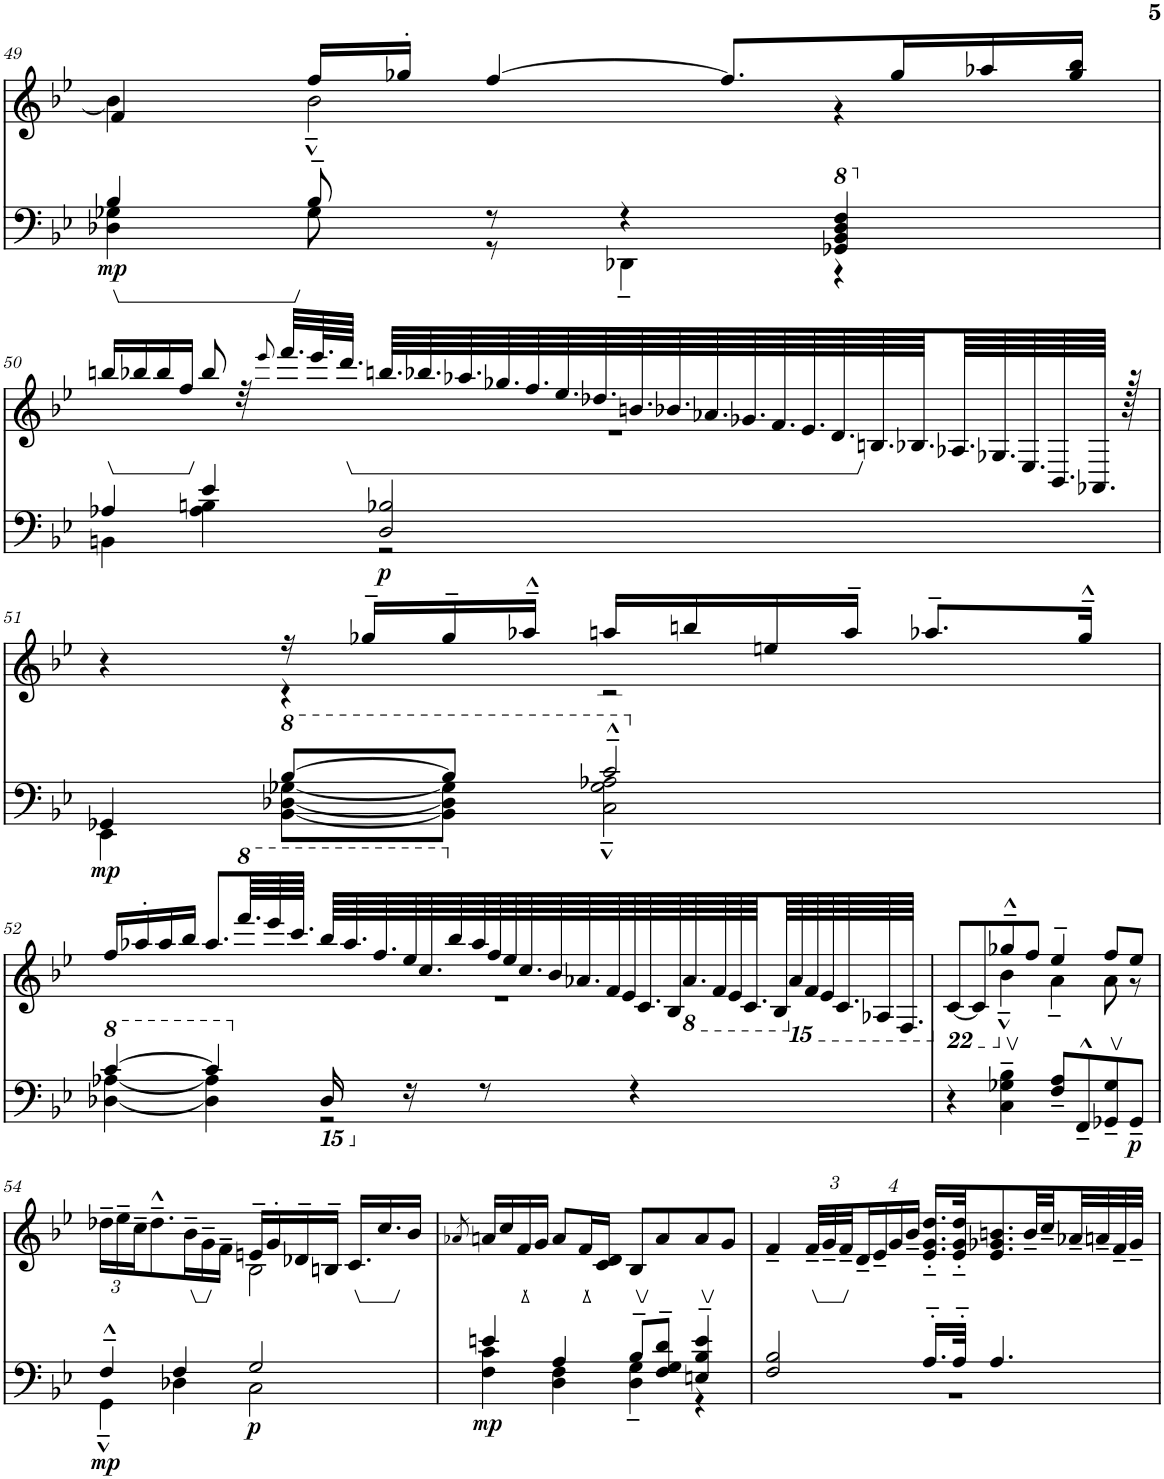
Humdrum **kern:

**kern	**kern	**dynam
*part1	*part1	*part1
*staff2	*staff1	*staff1/2
*I"Piano	*	*
*I'Pno.	*	*
!!LO:PB:g=z
*clefF4	*clefG2	*
*k[b-e-]	*k[b-e-]	*
*M4/4	*M4/4	*
=49	=49	=49
*^	*^	*
!	!	!	!	!LO:DY:b=2
4B-/	4D-X\ 4G-X\	4f/	4b-\]	mp
8B-~/	8G-\	16ff/LL	2b-~^^\	.
.	.	16gg-X'/JJ	.	.
8r	8r	[4ff/	.	.
4r	4DD-X~\	.	.	.
.	.	8.ff/L]	.	.
*8va	*	*	*	*
4G-X/ 4B-/ 4d-/ 4f/	4r	.	4r	.
.	.	16gg-/L	.	.
.	.	16aa-X/	.	.
.	.	16gg-/ 16bb-/JJ	.	.
!!LO:LB:g=z	!!
=50	=50	=50	=50	=50
*X8va	*	*	*	*
4A-X/	4BBn\	16bbn/LL	1r	.
.	.	16bb-X/	.	.
.	.	16bb-/	.	.
.	.	16ff/JJ	.	.
4e-/	4A-\ 4Bn\	8bb-/	.	.
.	.	32r	.	.
.	.	8qeee-/	.	.
.	.	32.fff/LLL	.	.
.	.	64.eee-/L	.	.
.	.	64.ddd/JJJJ	.	.
!	!	!	!	!LO:DY:b=2
2D/ 2B-X/	2r	64.bbn/LLLL	.	p
.	.	64.bb-X/	.	.
.	.	64.aa-X/	.	.
.	.	64.gg-X/	.	.
.	.	64.ff/	.	.
.	.	64.ee-/	.	.
.	.	64.dd-X/	.	.
.	.	64.bn/	.	.
.	.	64.b-X/	.	.
.	.	64.a-X/	.	.
.	.	64.g-X/	.	.
.	.	64.f/	.	.
.	.	64.e-/	.	.
.	.	64.d/	.	.
.	.	64.Bn/	.	.
.	.	64.B-X/	.	.
.	.	64.A-X/	.	.
.	.	64.G-X/	.	.
.	.	64.E-/	.	.
.	.	64.BB-/	.	.
.	.	64.AA-X/JJJJ	.	.
.	.	128r	.	.
!!LO:LB:g=z	!!
=51	=51	=51	=51	=51
!	!	!	!	!LO:DY:b=2
4GG-X/	4EE-\	4r	4ryy	mp
*8va	*	*	*	*
[8b-/L	[8B-\ [8d-X\ [8g-X\L	16r	4r	.
.	.	16gg-X~/LL	.	.
8b-/J]	8B-\] 8d-\] 8g-\]J	16gg-~/	.	.
.	.	16aa-X~^^/JJ	.	.
2cc~^^/	2c\~^^ 2g-\~^^ 2a-X\~^^	16aan/LL	2r	.
.	.	16bbn/	.	.
.	.	16een/	.	.
.	.	16aa~/JJ	.	.
.	.	8.aa-X~/L	.	.
.	.	16gg-~^^/Jk	.	.
!!LO:LB:g=z	!!
=52	=52	=52	=52	=52
*X8va	*	*	*	*
*8va	*	*	*	*
[4cc/	[4d-X\ [4a-X\	16ff/LL	1r	.
.	.	16aa-X'/	.	.
.	.	16aa-/	.	.
.	.	16bb-/JJ	.	.
4cc/]	4d-\] 4a-\]	8.aa-/L	.	.
*	*	*8va	*	*
.	.	64.ffff/LLL	.	.
.	.	64eeee-/	.	.
.	.	64.cccc/JJJJ	.	.
*X8va	*	*	*	*
*15ba	*	*	*	*
16DDD-/	2r	64bbb-/LLLL	.	.
.	.	64.aaa-/	.	.
.	.	64.fff/	.	.
*X15ba	*	*	*	*
16r	.	64eee-/	.	.
.	.	64.ccc/	.	.
*	*	*X8va	*	*
.	.	64bb-/	.	.
.	.	64aa-/	.	.
8r	.	.	.	.
.	.	64ff/	.	.
.	.	64ee-/	.	.
.	.	64.cc/	.	.
.	.	64b-/	.	.
.	.	64.a-X/	.	.
.	.	64f/	.	.
.	.	64e-/	.	.
4r	.	.	.	.
.	.	64.c/	.	.
.	.	64B-/	.	.
*	*	*8ba	*	*
.	.	64.A-/	.	.
.	.	64F/	.	.
.	.	64E-/	.	.
.	.	64.C/	.	.
.	.	64BB-/	.	.
*	*	*X8ba	*	*
*	*	*15ba	*	*
.	.	64AA-/	.	.
.	.	64FF/	.	.
.	.	64EE-/	.	.
.	.	64.CC/	.	.
.	.	64AAA-X/	.	.
.	.	64.FFF/JJJJ	.	.
*v	*v	*	*	*
=53	=53	=53	=53
*	*X15ba	*	*
4r	[8c/L	4ryy	.
.	8c/]	.	.
4C\~ 4G-X\~ 4B-\~	8gg-X~^^/	4b-~^^\	.
.	8ff/J	.	.
8F/~ 8A/~L	4ee-~/	4a~\	.
8FF~^^/	.	.	.
8GG-X/~ 8G-/~	8ff/L	8a\	.
!	!	!	!LO:DY:b=2
8GG-~/J	8ee-/J	8r	p
!!LO:LB:g=z	!!
=54	=54	=54	=54
*^	*	*	*
*	*	*Xbrackettup	*	*
!	!	!	!	!LO:DY:b=2
4F~^^/	4GG~^^\	24dd-X~\LL	2ryy	mp
.	.	24ee-~\	.	.
.	.	24cc~\J	.	.
.	.	8.dd-~^^\	.	.
4F/	4D-X\	.	.	.
.	.	16b-~\L	.	.
.	.	16g~\	.	.
.	.	16f~\JJ	.	.
!	!	!	!	!LO:DY:b=2
2G/	2C\	16en~/LL	2B-\	p
.	.	16g'/	.	.
.	.	16d-X~/	.	.
.	.	16Bn~/JJ	.	.
.	.	16.c/LL	.	.
.	.	16.cc/	.	.
.	.	16b-/JJ	.	.
*	*	*v	*v	*
=55	=55	=55	=55
.	.	8qa-X/	.
!	!	!	!LO:DY:b=2
4en/	4F\ 4c\	16an/LL	mp
.	.	16cc/	.
.	.	16f/	.
.	.	16g/JJ	.
4A/	4D\ 4F\	8a/L	.
.	.	16f/L	.
.	.	16c/ 16d/JJ	.
8B-~/L	4D\~ 4G\~	8B-/L	.
8F/~ 8G/~ 8d/~J	.	8a/	.
4En/~ 4B-/~ 4e/~	4r	8a/	.
.	.	8g/J	.
=56	=56	=56	=56
2F/ 2B-/	1r	4f~/	.
.	.	48f~/LLL	.
.	.	48g~/	.
.	.	48f~/J	.
.	.	64%3d~/	.
.	.	64%3e-~/	.
.	.	64%3g/	.
.	.	64%3b-~/JJ	.
16.A'~/LL	.	16.e-/'~ 16.g/'~ 16.dd/'~LL	.
32A'~/JJk	.	32e-/'~ 32g/'~ 32dd/'~JK	.
4.A/	.	8.e-/ 8.g-X/ 8.bn/	.
.	.	32b~/LL	.
.	.	32cc~/	.
.	.	32a-X~/	.
.	.	32an~/	.
.	.	32f~/	.
.	.	32g-~/JJJ	.
*v	*v	*	*
=	=	=
*-	*-	*-
